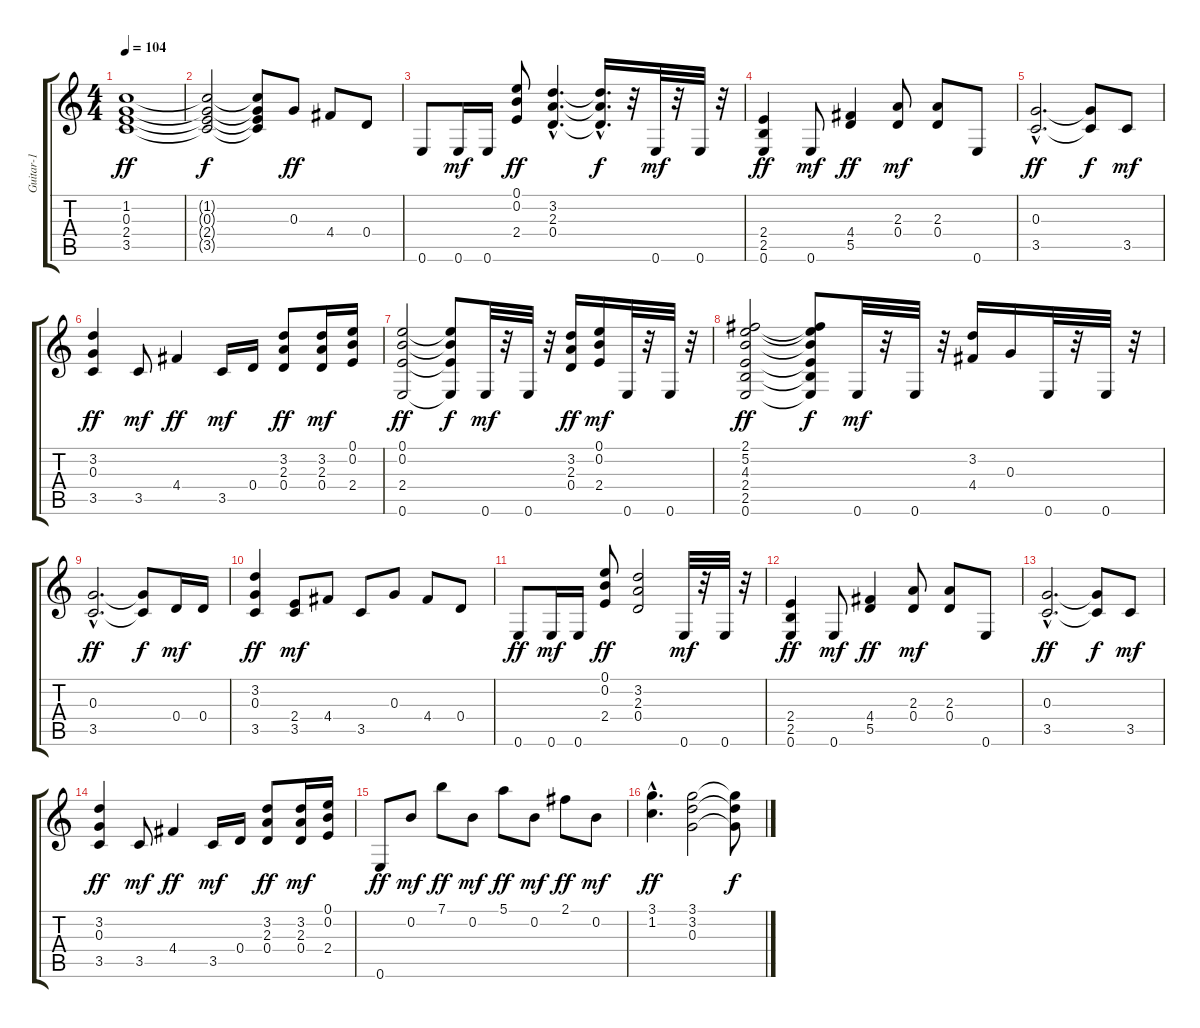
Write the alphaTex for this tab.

\track ("Guitar-1" "Guitar-1") {instrument acousticguitarsteel}
\staff {score tabs}
\tuning (E4 B3 G3 D3 A2 E2) {hide}
\ts (4 4)
\tempo 104
\clef g2
\ks c
(1.2 0.3 2.4 3.5).1{dy ff} |
(1.2{t} 0.3{t} 2.4{t} 3.5{t}).2{dy f} (1.2{t} 0.3{t} 2.4{t} 3.5{t}).8 0.3.8{dy ff} 4.4.8 0.4.8 |
0.6.8 0.6.16{dy mf} 0.6.16 (0.1 0.2 2.4).8{dy ff} (3.2{hac} 2.3{hac} 0.4{hac}).4{d} (3.2{hac t} 2.3{hac t} 0.4{hac t}).16{d dy f} r.32 0.6.32{dy mf} r.32 0.6.32 r.32 |
(2.4 2.5 0.6).4{dy ff} 0.6.8{dy mf} (4.4 5.5).4{dy ff} (2.3 0.4).8{dy mf} (2.3 0.4).8 0.6.8 |
(0.3{hac} 3.5{hac}).2{d dy ff} (0.3{t} 3.5{t}).8{dy f} 3.5.8{dy mf} |
(3.2 0.3 3.5).4{dy ff} 3.5.8{dy mf} 4.4.4{dy ff} 3.5.16{dy mf} 0.4.16 (3.2 2.3 0.4).8{dy ff} (3.2 2.3 0.4).16{dy mf} (0.1 0.2 2.4).16 |
(0.1 0.2 2.4 0.6).2{dy ff} (0.1{t} 0.2{t} 2.4{t} 0.6{t}).8{dy f} 0.6.32{dy mf} r.32 0.6.32 r.32 (3.2 2.3 0.4).16{dy ff} (0.1 0.2 2.4).16{dy mf} 0.6.32 r.32 0.6.32 r.32 |
(2.1 5.2 4.3 2.4 2.5 0.6).2{dy ff} (2.1{t} 5.2{t} 4.3{t} 2.4{t} 2.5{t} 0.6{t}).8{dy f} 0.6.32{dy mf} r.32 0.6.32 r.32 (3.2 4.4).16 0.3.16 0.6.32 r.32 0.6.32 r.32 |
(0.3{hac} 3.5{hac}).2{d dy ff} (0.3{t} 3.5{t}).8{dy f} 0.4.16{dy mf} 0.4.16 |
(3.2 0.3 3.5).4{dy ff} (2.4 3.5).8{dy mf} 4.4.8 3.5.8 0.3.8 4.4.8 0.4.8 |
0.6.8{dy ff} 0.6.16{dy mf} 0.6.16 (0.1 0.2 2.4).8{dy ff} (3.2 2.3 0.4).2 0.6.32{dy mf} r.32 0.6.32 r.32 |
(2.4 2.5 0.6).4{dy ff} 0.6.8{dy mf} (4.4 5.5).4{dy ff} (2.3 0.4).8{dy mf} (2.3 0.4).8 0.6.8 |
(0.3{hac} 3.5{hac}).2{d dy ff} (0.3{t} 3.5{t}).8{dy f} 3.5.8{dy mf} |
(3.2 0.3 3.5).4{dy ff} 3.5.8{dy mf} 4.4.4{dy ff} 3.5.16{dy mf} 0.4.16 (3.2 2.3 0.4).8{dy ff} (3.2 2.3 0.4).16{dy mf} (0.1 0.2 2.4).16 |
0.6.8{dy ff} 0.2.8{dy mf} 7.1.8{dy ff} 0.2.8{dy mf} 5.1.8{dy ff} 0.2.8{dy mf} 2.1.8{dy ff} 0.2.8{dy mf} |
(3.1{hac} 1.2{hac}).4{d dy ff} (3.1 3.2 0.3).2 (3.1{t} 3.2{t} 0.3{t}).8{dy f}
